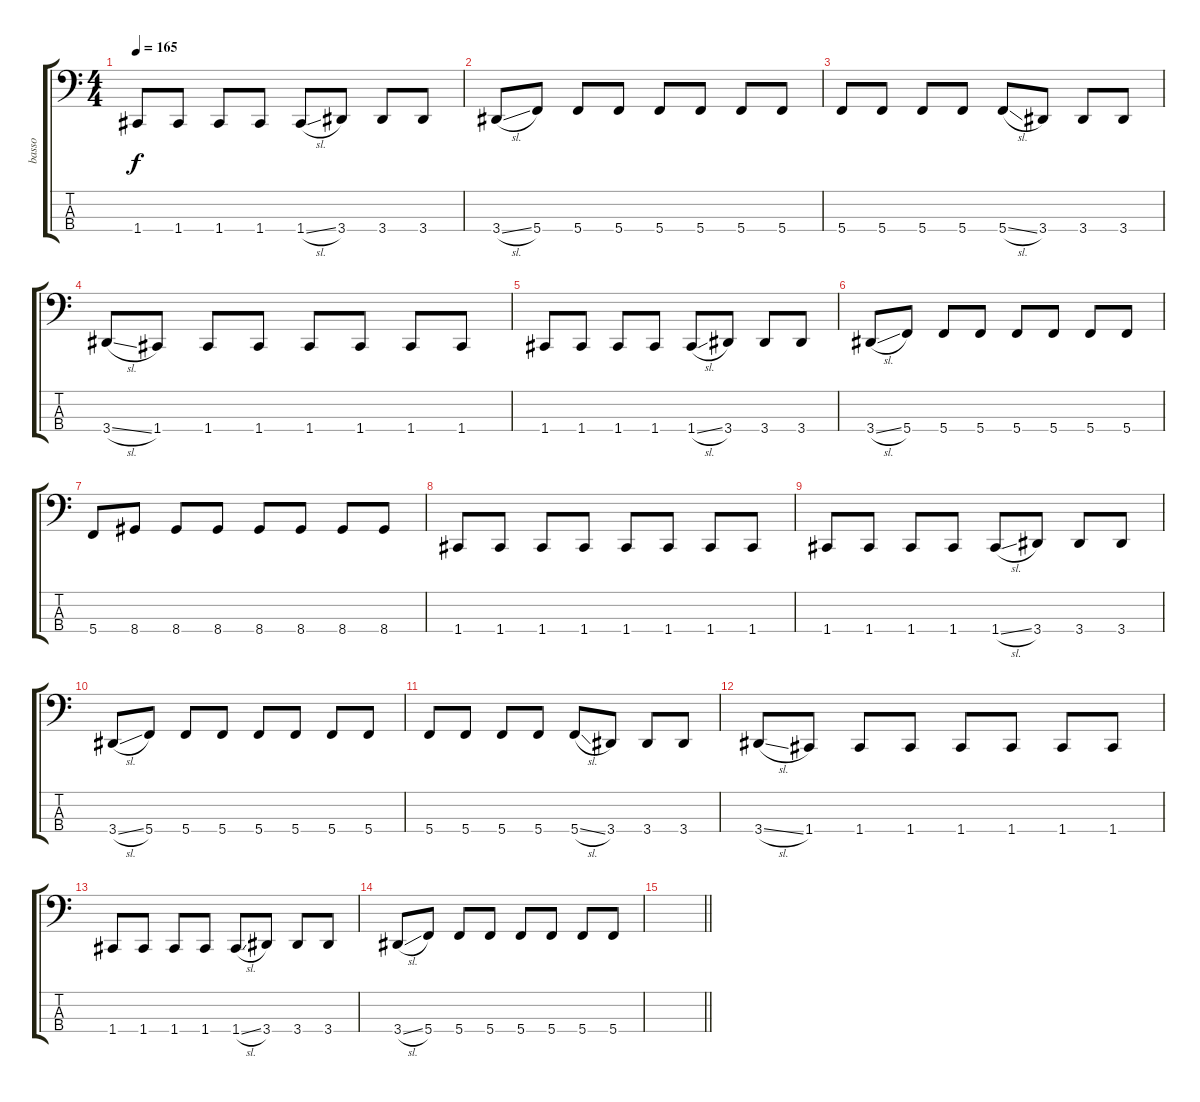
\track ("basso" "basso") {instrument electricbasspick}
\staff {score tabs}
\tuning (F2 C2 G1 C1) {hide}
\ts (4 4)
\tempo 165
\clef f4
\ks c
1.4.8{dy f} 1.4.8 1.4.8 1.4.8 1.4{sl}.8 3.4.8 3.4.8 3.4.8 |
3.4{sl}.8 5.4.8 5.4.8 5.4.8 5.4.8 5.4.8 5.4.8 5.4.8 |
5.4.8 5.4.8 5.4.8 5.4.8 5.4{sl}.8 3.4.8 3.4.8 3.4.8 |
3.4{sl}.8 1.4.8 1.4.8 1.4.8 1.4.8 1.4.8 1.4.8 1.4.8 |
1.4.8 1.4.8 1.4.8 1.4.8 1.4{sl}.8 3.4.8 3.4.8 3.4.8 |
3.4{sl}.8 5.4.8 5.4.8 5.4.8 5.4.8 5.4.8 5.4.8 5.4.8 |
5.4.8 8.4.8 8.4.8 8.4.8 8.4.8 8.4.8 8.4.8 8.4.8 |
1.4.8 1.4.8 1.4.8 1.4.8 1.4.8 1.4.8 1.4.8 1.4.8 |
1.4.8 1.4.8 1.4.8 1.4.8 1.4{sl}.8 3.4.8 3.4.8 3.4.8 |
3.4{sl}.8 5.4.8 5.4.8 5.4.8 5.4.8 5.4.8 5.4.8 5.4.8 |
5.4.8 5.4.8 5.4.8 5.4.8 5.4{sl}.8 3.4.8 3.4.8 3.4.8 |
3.4{sl}.8 1.4.8 1.4.8 1.4.8 1.4.8 1.4.8 1.4.8 1.4.8 |
1.4.8 1.4.8 1.4.8 1.4.8 1.4{sl}.8 3.4.8 3.4.8 3.4.8 |
3.4{sl}.8 5.4.8 5.4.8 5.4.8 5.4.8 5.4.8 5.4.8 5.4.8 |
\barLineRight lightlight
